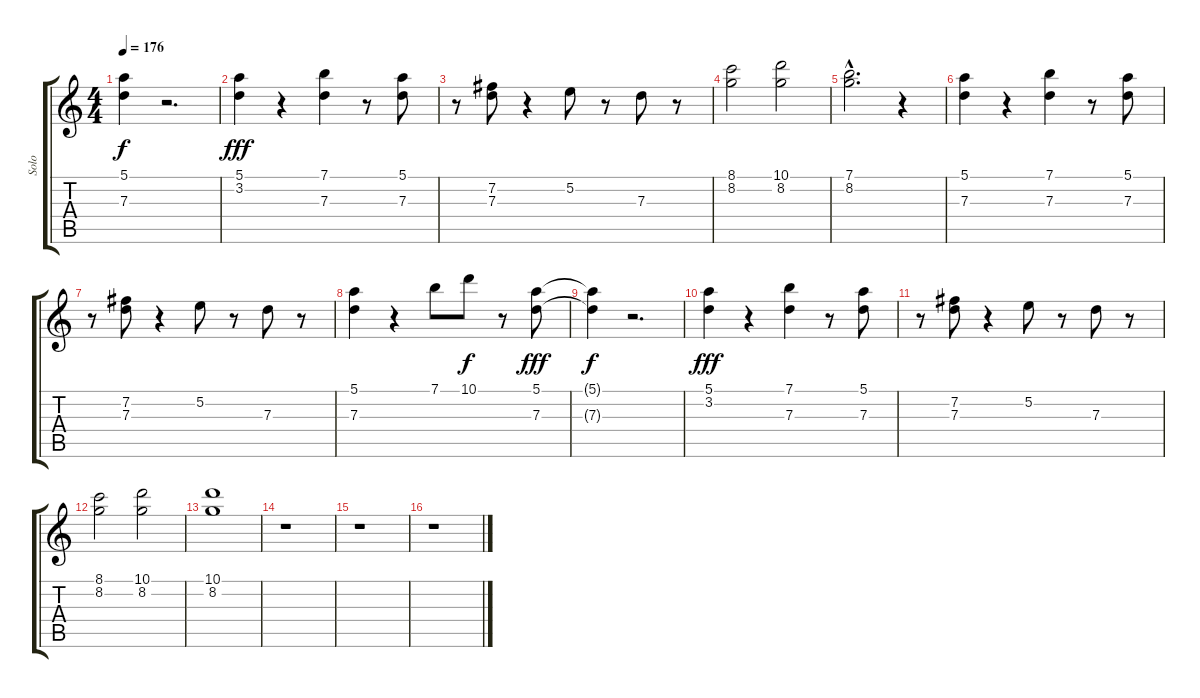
\track ("Solo" "Solo") {instrument overdrivenguitar}
\staff {score tabs}
\tuning (E4 B3 G3 D3 A2 E2) {hide}
\ts (4 4)
\tempo 176
\clef g2
\ks c
(5.1{t} 7.3{t}).4{dy f} r.2{d} |
(5.1 3.2).4{dy fff} r.4 (7.1 7.3).4 r.8 (5.1 7.3).8 |
r.8 (7.2 7.3).8 r.4 5.2.8 r.8 7.3.8 r.8 |
(8.1 8.2).2 (10.1 8.2).2 |
(7.1{hac} 8.2{hac}).2{d} r.4 |
(5.1 7.3).4 r.4 (7.1 7.3).4 r.8 (5.1 7.3).8 |
r.8 (7.2 7.3).8 r.4 5.2.8 r.8 7.3.8 r.8 |
(5.1 7.3).4 r.4 7.1.8 10.1.8{dy f} r.8 (5.1 7.3).8{dy fff} |
(5.1{t} 7.3{t}).4{dy f} r.2{d} |
(5.1 3.2).4{dy fff} r.4 (7.1 7.3).4 r.8 (5.1 7.3).8 |
r.8 (7.2 7.3).8 r.4 5.2.8 r.8 7.3.8 r.8 |
(8.1 8.2).2 (10.1 8.2).2 |
(10.1 8.2).1 |
r.1 |
r.1 |
r.1
